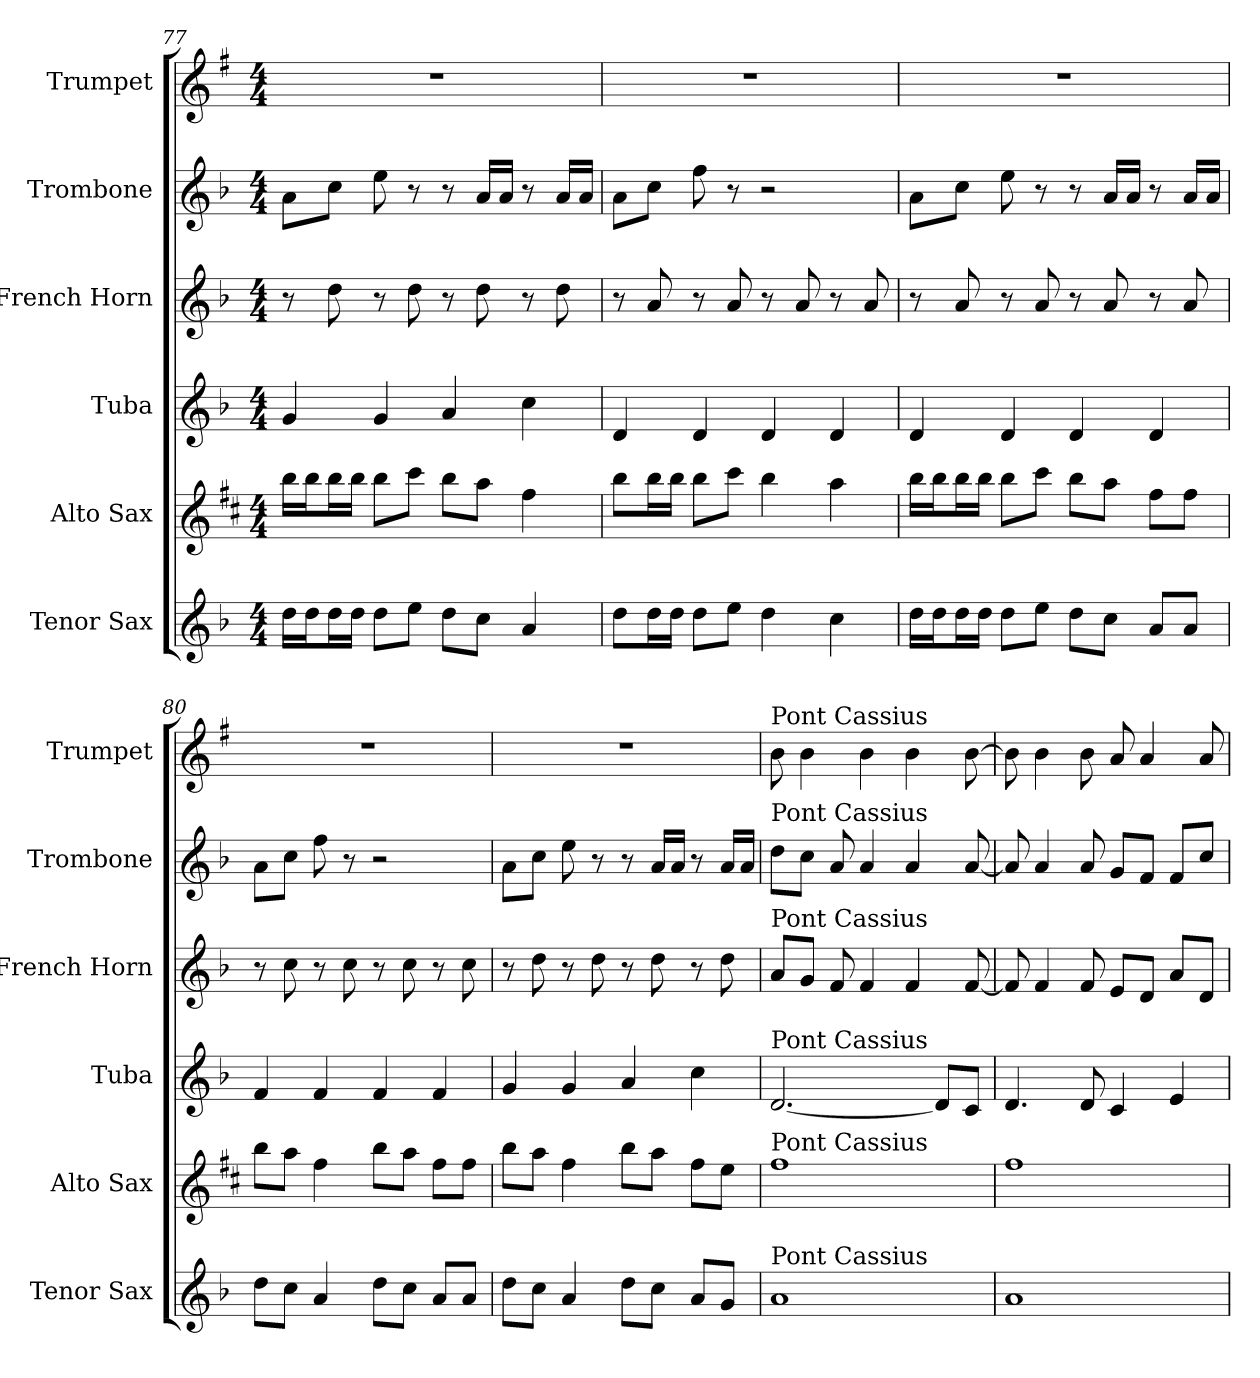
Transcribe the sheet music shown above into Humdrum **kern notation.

**kern	**kern	**kern	**kern	**kern	**kern
*part6	*part5	*part4	*part3	*part2	*part1
*staff6	*staff5	*staff4	*staff3	*staff2	*staff1
*I"Tenor Sax	*I"Alto Sax	*I"Tuba	*I"French Horn	*I"Trombone	*I"Trumpet
*I'Tenor Sax	*I'Alto Sax	*I'Tuba	*I'French Horn	*I'Trombone	*I'Trumpet
*clefG2	*clefG2	*clefG2	*clefG2	*clefG2	*clefG2
*ITrd8c14	*ITrd5c9	*ITrd15c26	*ITrd8c14	*ITrd8c14	*ITrd1c2
*k[b-]	*k[b-]	*k[b-]	*k[b-]	*k[b-]	*k[b-]
*M4/4	*M4/4	*M4/4	*M4/4	*M4/4	*M4/4
=77	=77	=77	=77	=77	=77
16dLL	16ddLL	4GG	8r	8AL	1r
16dJ	16ddJ	.	.	.	.
16dL	16ddL	.	8d	8cJ	.
16dJJ	16ddJJ	.	.	.	.
8dL	8ddL	4GG	8r	8e	.
8eJ	8eeJ	.	8d	8r	.
8dL	8ddL	4AA	8r	8r	.
8cJ	8ccJ	.	8d	16ALL	.
.	.	.	.	16AJJ	.
4A	4a	4C	8r	8r	.
.	.	.	8d	16ALL	.
.	.	.	.	16AJJ	.
=78	=78	=78	=78	=78	=78
8dL	8ddL	4DD	8r	8AL	1r
16dL	16ddL	.	8A	8cJ	.
16dJJ	16ddJJ	.	.	.	.
8dL	8ddL	4DD	8r	8f	.
8eJ	8eeJ	.	8A	8r	.
4d	4dd	4DD	8r	2r	.
.	.	.	8A	.	.
4c	4cc	4DD	8r	.	.
.	.	.	8A	.	.
=79	=79	=79	=79	=79	=79
16dLL	16ddLL	4DD	8r	8AL	1r
16dJ	16ddJ	.	.	.	.
16dL	16ddL	.	8A	8cJ	.
16dJJ	16ddJJ	.	.	.	.
8dL	8ddL	4DD	8r	8e	.
8eJ	8eeJ	.	8A	8r	.
8dL	8ddL	4DD	8r	8r	.
8cJ	8ccJ	.	8A	16ALL	.
.	.	.	.	16AJJ	.
8AL	8aL	4DD	8r	8r	.
8AJ	8aJ	.	8A	16ALL	.
.	.	.	.	16AJJ	.
=80	=80	=80	=80	=80	=80
8dL	8ddL	4FF	8r	8AL	1r
8cJ	8ccJ	.	8c	8cJ	.
4A	4a	4FF	8r	8f	.
.	.	.	8c	8r	.
8dL	8ddL	4FF	8r	2r	.
8cJ	8ccJ	.	8c	.	.
8AL	8aL	4FF	8r	.	.
8AJ	8aJ	.	8c	.	.
=81	=81	=81	=81	=81	=81
8dL	8ddL	4GG	8r	8AL	1r
8cJ	8ccJ	.	8d	8cJ	.
4A	4a	4GG	8r	8e	.
.	.	.	8d	8r	.
8dL	8ddL	4AA	8r	8r	.
8cJ	8ccJ	.	8d	16ALL	.
.	.	.	.	16AJJ	.
8AL	8aL	4C	8r	8r	.
8GJ	8gJ	.	8d	16ALL	.
.	.	.	.	16AJJ	.
=82	=82	=82	=82	=82	=82
!	!	!	!	!	!LO:TX:a:t=Pont Cassius
!	!	!	!	!LO:TX:a:t=Pont Cassius	!
!	!	!	!LO:TX:a:t=Pont Cassius	!	!
!	!	!LO:TX:a:t=Pont Cassius	!	!	!
!	!LO:TX:a:t=Pont Cassius	!	!	!	!
!LO:TX:a:t=Pont Cassius	!	!	!	!	!
1A	1a	[2.DD	8AL	8dL	8a
.	.	.	8GJ	8cJ	4a
.	.	.	8F	8A	.
.	.	.	4F	4A	4a
.	.	.	4F	4A	4a
.	.	8DDL]	.	.	.
.	.	8CCJ	[8F	[8A	[8a
=83	=83	=83	=83	=83	=83
1A	1a	4.DD	8F]	8A]	8a]
.	.	.	4F	4A	4a
.	.	8DD	8F	8A	8a
.	.	4CC	8EL	8GL	8g
.	.	.	8DJ	8FJ	4g
.	.	4EE	8AL	8FL	.
.	.	.	8DJ	8cJ	8g
=	=	=	=	=	=
*-	*-	*-	*-	*-	*-
